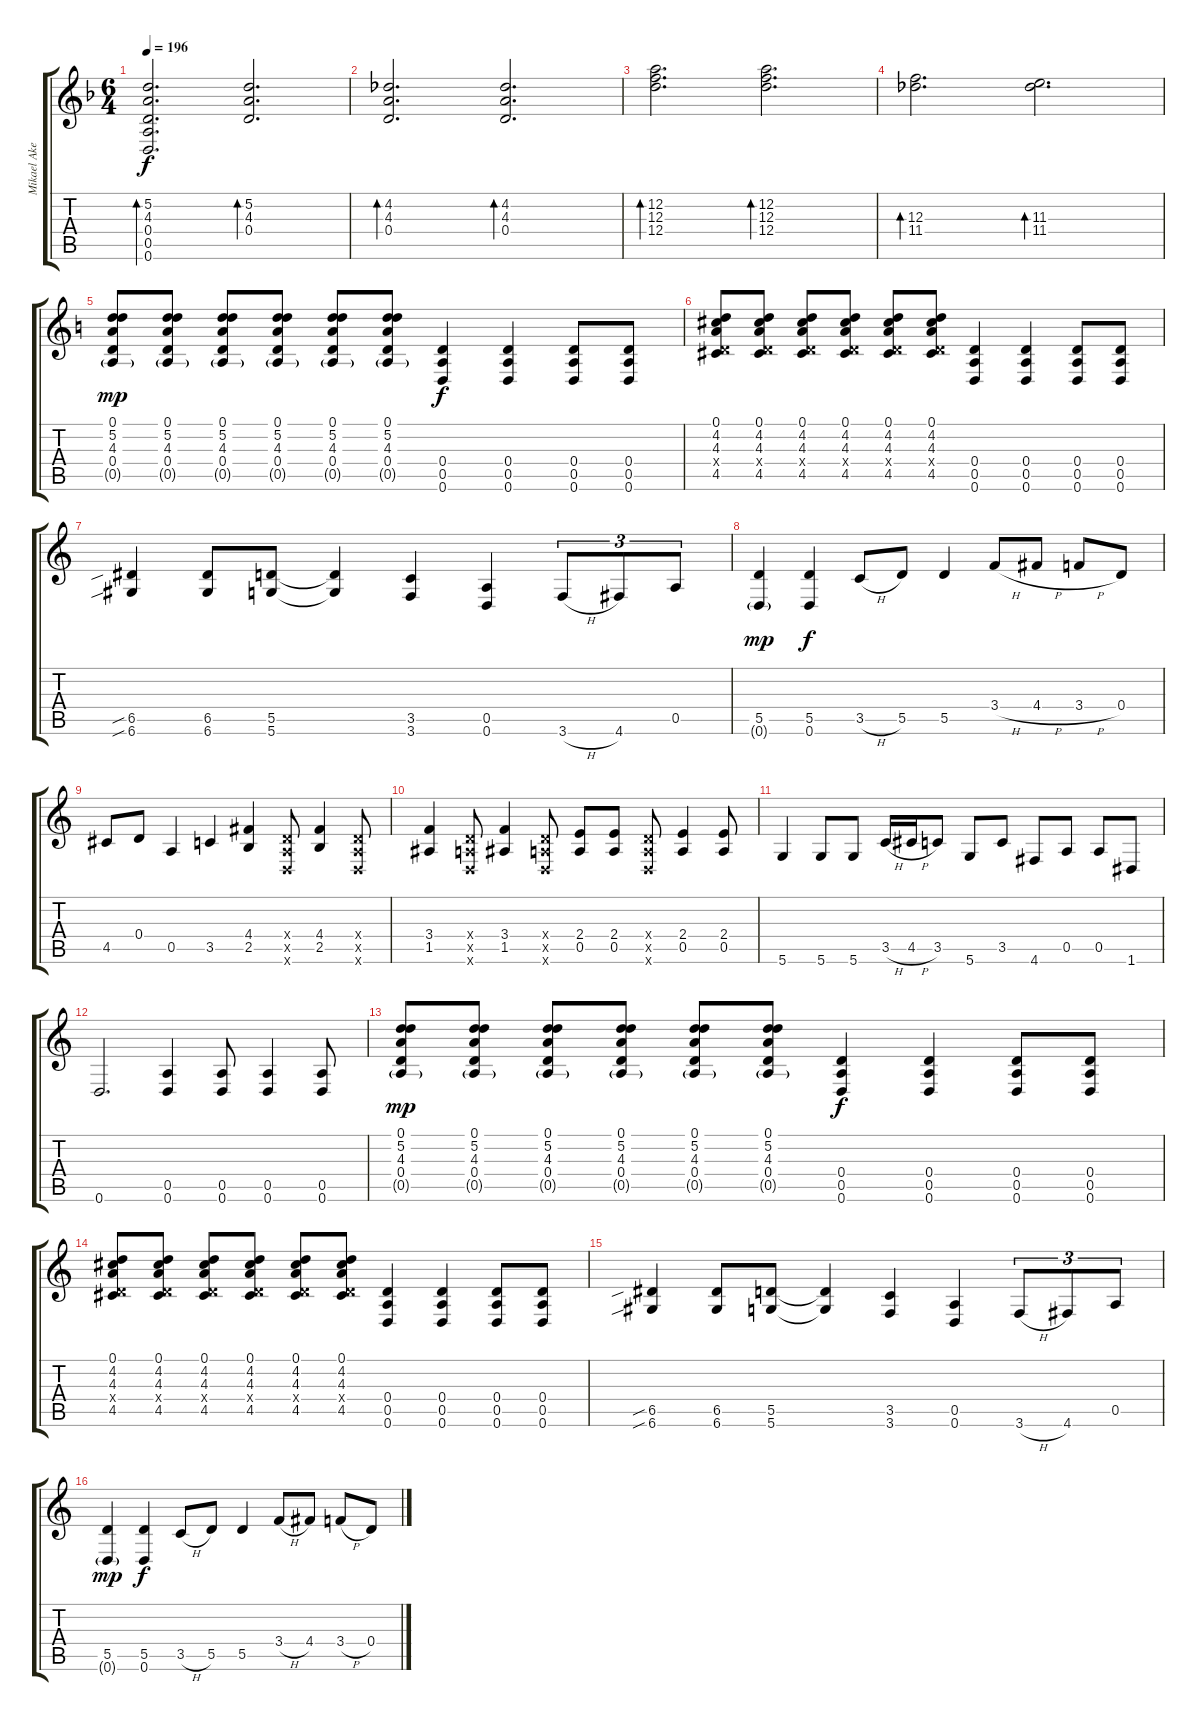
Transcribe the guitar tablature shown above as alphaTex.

\track ("Mikael Akerfeldt" "Mikael Ake") {mute instrument distortionguitar}
\staff {score tabs}
\tuning (D4 A3 F3 D3 A2 D2) {hide}
\ts (6 4)
\tempo 196
\clef g2
\ks f
(5.2 4.3 0.4 0.5 0.6).2{d bd 240 dy f volume 5 instrument electricguitarjazz} (5.2 4.3 0.4).2{d bd 240} |
(4.2 4.3 0.4).2{d bd 240} (4.2 4.3 0.4).2{d bd 240} |
(12.2 12.3 12.4).2{d bd 240} (12.2 12.3 12.4).2{d bd 240} |
(12.3 11.4).2{d bd 240} (11.3 11.4).2{d bd 240} |
\ks c
(0.1 5.2 4.3 0.4 0.5{g}).8{dy mp volume 13 instrument distortionguitar} (0.1 5.2 4.3 0.4 0.5{g}).8 (0.1 5.2 4.3 0.4 0.5{g}).8 (0.1 5.2 4.3 0.4 0.5{g}).8 (0.1 5.2 4.3 0.4 0.5{g}).8 (0.1 5.2 4.3 0.4 0.5{g}).8 (0.4 0.5 0.6).4{dy f} (0.4 0.5 0.6).4 (0.4 0.5 0.6).8 (0.4 0.5 0.6).8 |
(0.1 4.2 4.3 0.4{x} 4.5).8 (0.1 4.2 4.3 0.4{x} 4.5).8 (0.1 4.2 4.3 0.4{x} 4.5).8 (0.1 4.2 4.3 0.4{x} 4.5).8 (0.1 4.2 4.3 0.4{x} 4.5).8 (0.1 4.2 4.3 0.4{x} 4.5).8 (0.4 0.5 0.6).4 (0.4 0.5 0.6).4 (0.4 0.5 0.6).8 (0.4 0.5 0.6).8 |
(6.5{sib} 6.6{sib}).4 (6.5 6.6).8 (5.5 5.6).8 (5.5{t} 5.6{t}).4 (3.5 3.6).4 (0.5 0.6).4 3.6{h}.8{tu (3 2)} 4.6.8{tu (3 2)} 0.5.8{tu (3 2)} |
(5.5 0.6{g}).4{dy mp} (5.5 0.6).4{dy f} 3.5{h}.8 5.5.8 5.5.4 3.4{h}.8 4.4{h}.8 3.4{h}.8 0.4.8 |
4.5.8 0.4.8 0.5.4 3.5.4 (4.4 2.5).4 (0.4{x} 0.5{x} 0.6{x}).8 (4.4 2.5).4 (0.4{x} 0.5{x} 0.6{x}).8 |
(3.4 1.5).4 (0.4{x} 0.5{x} 0.6{x}).8 (3.4 1.5).4 (0.4{x} 0.5{x} 0.6{x}).8 (2.4 0.5).8 (2.4 0.5).8 (0.4{x} 0.5{x} 0.6{x}).8 (2.4 0.5).4 (2.4 0.5).8 |
5.6.4 5.6.8 5.6.8 3.5{h}.16 4.5{h}.16 3.5.8 5.6.8 3.5.8 4.6.8 0.5.8 0.5.8 1.6.8 |
0.6.2{d} (0.5 0.6).4 (0.5 0.6).8 (0.5 0.6).4 (0.5 0.6).8 |
(0.1 5.2 4.3 0.4 0.5{g}).8{dy mp} (0.1 5.2 4.3 0.4 0.5{g}).8 (0.1 5.2 4.3 0.4 0.5{g}).8 (0.1 5.2 4.3 0.4 0.5{g}).8 (0.1 5.2 4.3 0.4 0.5{g}).8 (0.1 5.2 4.3 0.4 0.5{g}).8 (0.4 0.5 0.6).4{dy f} (0.4 0.5 0.6).4 (0.4 0.5 0.6).8 (0.4 0.5 0.6).8 |
(0.1 4.2 4.3 0.4{x} 4.5).8 (0.1 4.2 4.3 0.4{x} 4.5).8 (0.1 4.2 4.3 0.4{x} 4.5).8 (0.1 4.2 4.3 0.4{x} 4.5).8 (0.1 4.2 4.3 0.4{x} 4.5).8 (0.1 4.2 4.3 0.4{x} 4.5).8 (0.4 0.5 0.6).4 (0.4 0.5 0.6).4 (0.4 0.5 0.6).8 (0.4 0.5 0.6).8 |
(6.5{sib} 6.6{sib}).4 (6.5 6.6).8 (5.5 5.6).8 (5.5{t} 5.6{t}).4 (3.5 3.6).4 (0.5 0.6).4 3.6{h}.8{tu (3 2)} 4.6.8{tu (3 2)} 0.5.8{tu (3 2)} |
(5.5 0.6{g}).4{dy mp} (5.5 0.6).4{dy f} 3.5{h}.8 5.5.8 5.5.4 3.4{h}.8 4.4.8 3.4{h}.8 0.4.8
